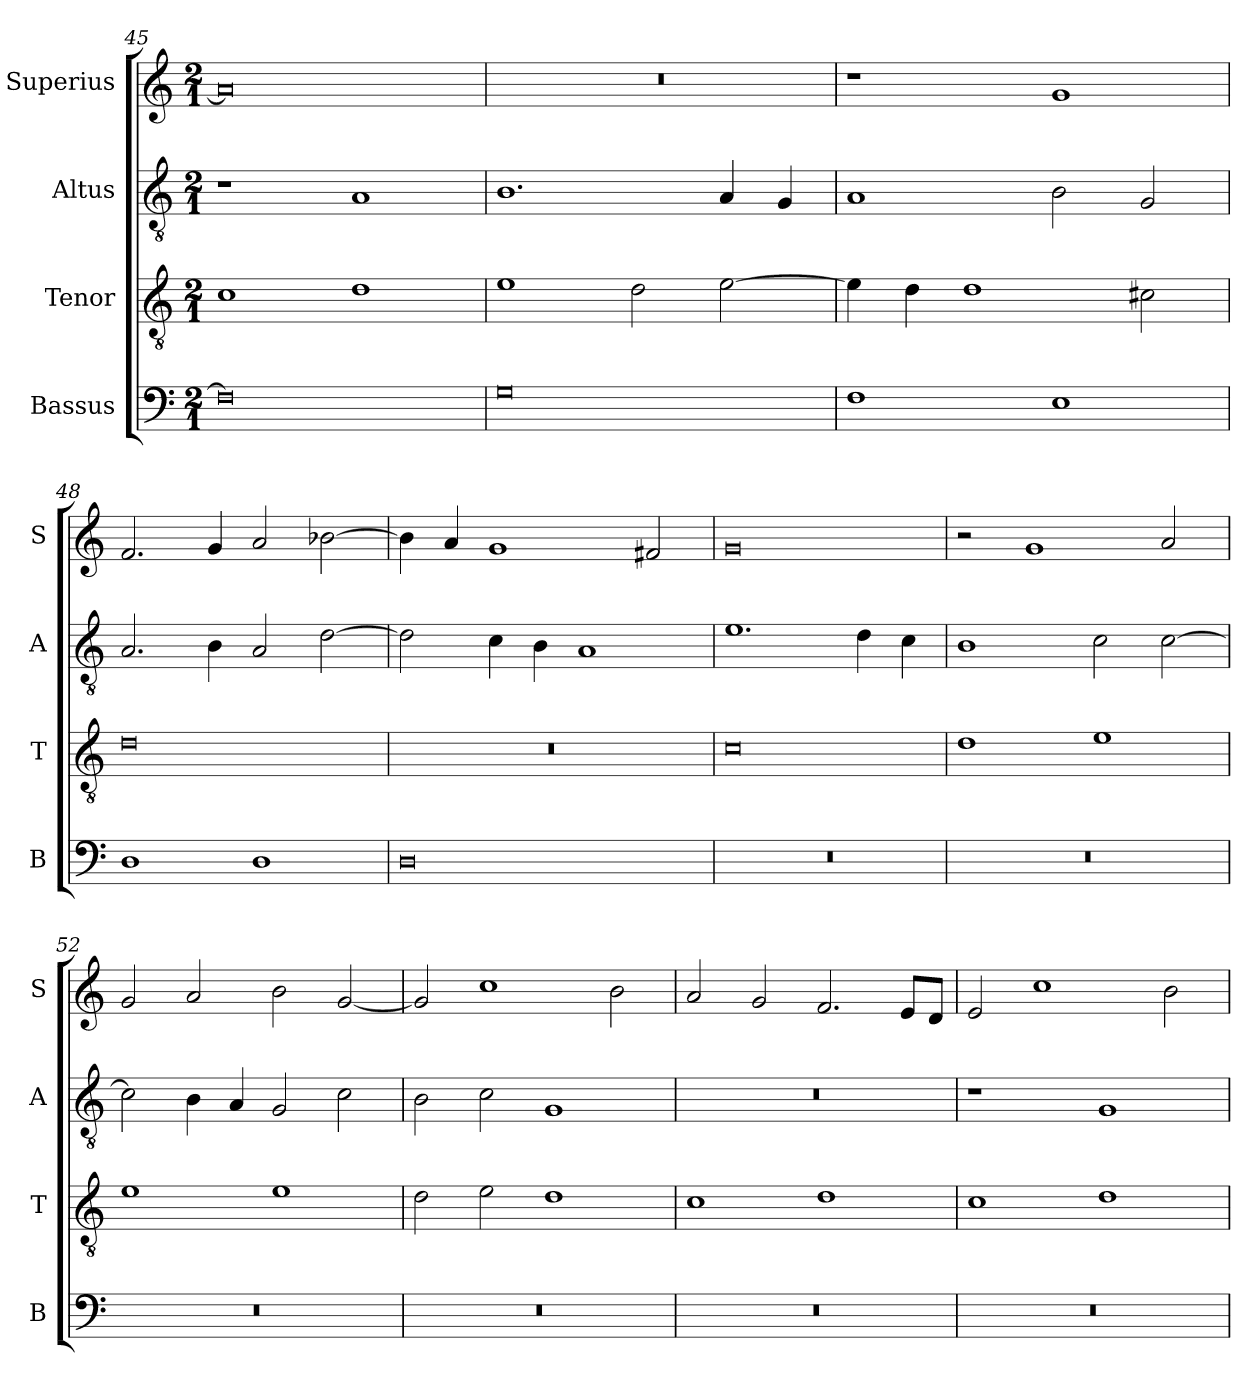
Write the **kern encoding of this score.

**kern	**kern	**kern	**kern
*part4	*part3	*part2	*part1
*staff4	*staff3	*staff2	*staff1
*I"Bassus	*I"Tenor	*I"Altus	*I"Superius
*I'B	*I'T	*I'A	*I'S
*clefF4	*clefGv2	*clefGv2	*clefG2
*k[]	*k[]	*k[]	*k[]
*a:	*a:	*a:	*a:
*M2/1	*M2/1	*M2/1	*M2/1
=45	=45	=45	=45
0F]	1c	1r	0a]
.	1d	1A	.
=46	=46	=46	=46
0G	1e	1.B	0r
.	2d	.	.
.	[2e	4A	.
.	.	4G	.
=47	=47	=47	=47
1F	4e]	1A	1r
.	4d	.	.
.	1d	.	.
1E	.	2B	1g
.	2c#X	2G	.
=48	=48	=48	=48
1D	0d	2.A	2.f
.	.	4B	4g
1D	.	2A	2a
.	.	[2d	[2b-X
=49	=49	=49	=49
0D	0r	2d]	4b-]
.	.	.	4a
.	.	4c	1g
.	.	4B	.
.	.	1A	.
.	.	.	2f#X
=50	=50	=50	=50
0r	0c	1.e	0g
.	.	4d	.
.	.	4c	.
=51	=51	=51	=51
0r	1d	1B	2r
.	.	.	1g
.	1e	2c	.
.	.	[2c	2a
=52	=52	=52	=52
0r	1e	2c]	2g
.	.	4B	2a
.	.	4A	.
.	1e	2G	2b
.	.	2c	[2g
=53	=53	=53	=53
0r	2d	2B	2g]
.	2e	2c	1cc
.	1d	1G	.
.	.	.	2b
=54	=54	=54	=54
0r	1c	0r	2a
.	.	.	2g
.	1d	.	2.f
.	.	.	8eL
.	.	.	8dJ
=55	=55	=55	=55
0r	1c	1r	2e
.	.	.	1cc
.	1d	1G	.
.	.	.	2b
=	=	=	=
*-	*-	*-	*-
